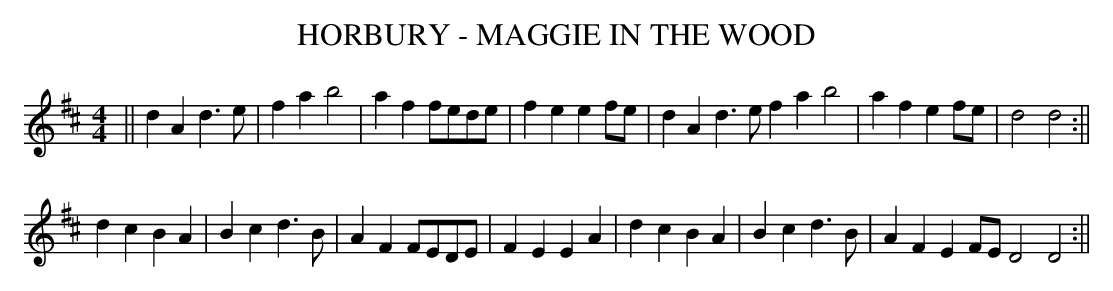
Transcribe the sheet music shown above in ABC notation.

X:1
T: HORBURY - MAGGIE IN THE WOOD
M: 4/4
L: 1/4
K: D
||dAd>e|fab2|af f/e/d/e/|feef/e/|dAd>efab2|afef/e/|d2d2:||
dcBA|Bcd>B|AFF/E/D/E/|FEEA|dcBA|Bcd>B|AFEF/E/D2D2:||
